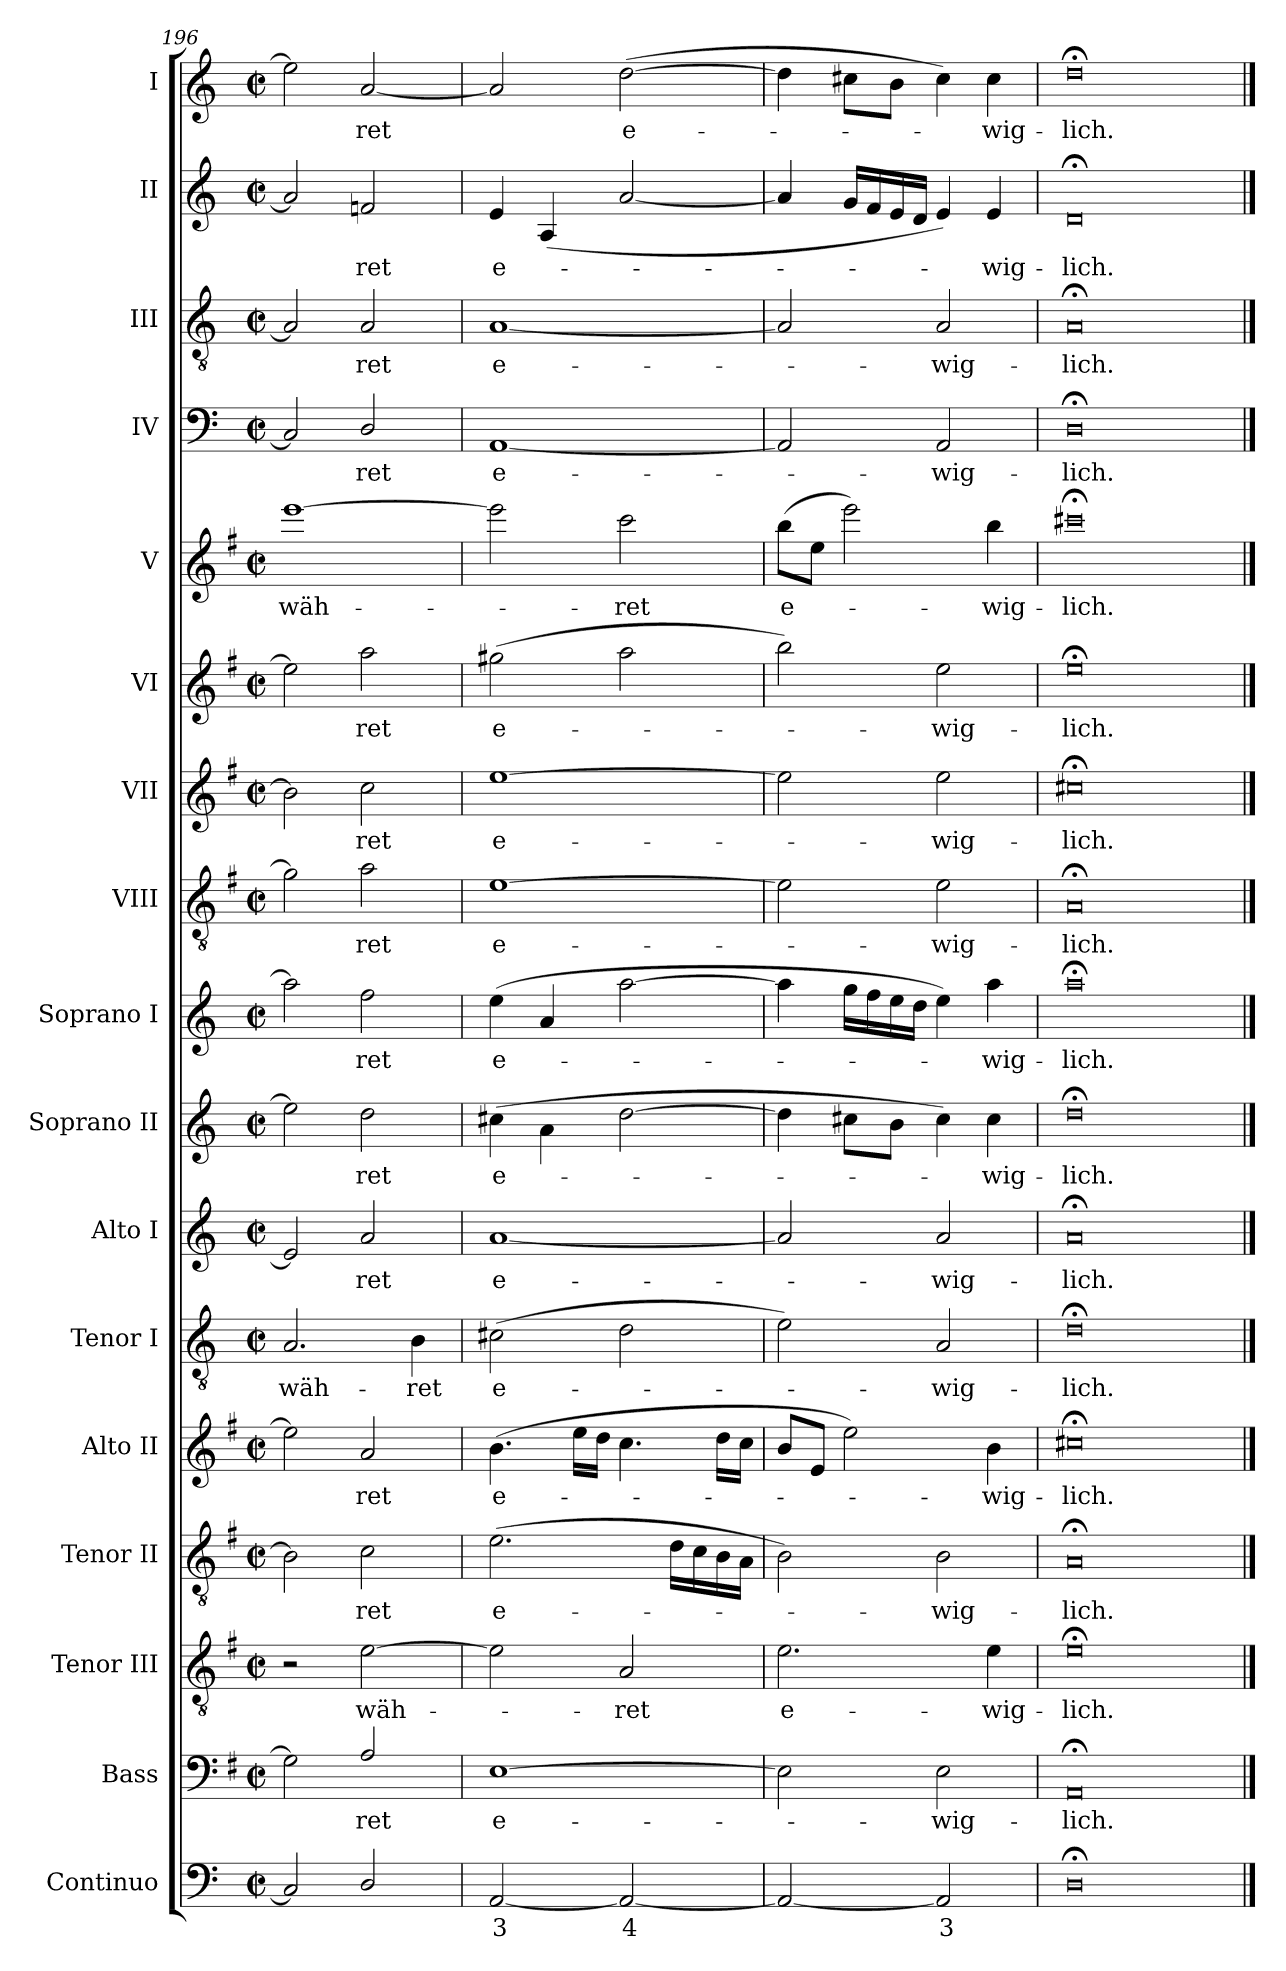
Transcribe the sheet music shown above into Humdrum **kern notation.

**kern	**text	**kern	**text	**kern	**text	**kern	**text	**kern	**text	**kern	**text	**kern	**text	**kern	**text	**kern	**text	**kern	**text	**kern	**text	**kern	**text	**kern	**text	**kern	**text	**kern	**text	**kern	**text	**kern	**text
*part17	*part17	*part16	*part16	*part15	*part15	*part14	*part14	*part13	*part13	*part12	*part12	*part11	*part11	*part10	*part10	*part9	*part9	*part8	*part8	*part7	*part7	*part6	*part6	*part5	*part5	*part4	*part4	*part3	*part3	*part2	*part2	*part1	*part1
*staff17	*staff17	*staff16	*staff16	*staff15	*staff15	*staff14	*staff14	*staff13	*staff13	*staff12	*staff12	*staff11	*staff11	*staff10	*staff10	*staff9	*staff9	*staff8	*staff8	*staff7	*staff7	*staff6	*staff6	*staff5	*staff5	*staff4	*staff4	*staff3	*staff3	*staff2	*staff2	*staff1	*staff1
*I"Continuo	*	*I"Bass	*	*I"Tenor III	*	*I"Tenor II	*	*I"Alto II	*	*I"Tenor I	*	*I"Alto I	*	*I"Soprano II	*	*I"Soprano I	*	*I"VIII	*	*I"VII	*	*I"VI	*	*I"V	*	*I"IV	*	*I"III	*	*I"II	*	*I"I	*
*	*	*I'B	*	*I'T	*	*I'T	*	*I'A	*	*I'T	*	*I'A	*	*I'S	*	*I'S	*	*I'VIII	*	*I'VII	*	*I'VI	*	*I'V	*	*I'IV	*	*I'III	*	*I'II	*	*I'I	*
*clefF4	*	*clefF4	*	*clefGv2	*	*clefGv2	*	*clefG2	*	*clefGv2	*	*clefG2	*	*clefG2	*	*clefG2	*	*clefGv2	*	*clefG2	*	*clefG2	*	*clefG2	*	*clefF4	*	*clefGv2	*	*clefG2	*	*clefG2	*
*	*	*ITrd4c7	*	*ITrd4c7	*	*ITrd4c7	*	*ITrd4c7	*	*	*	*	*	*	*	*	*	*ITrd4c7	*	*ITrd4c7	*	*ITrd4c7	*	*ITrd4c7	*	*	*	*	*	*	*	*	*
*k[]	*	*k[]	*	*k[]	*	*k[]	*	*k[]	*	*k[]	*	*k[]	*	*k[]	*	*k[]	*	*k[]	*	*k[]	*	*k[]	*	*k[]	*	*k[]	*	*k[]	*	*k[]	*	*k[]	*
*C:	*	*C:	*	*C:	*	*C:	*	*C:	*	*C:	*	*C:	*	*C:	*	*C:	*	*C:	*	*C:	*	*C:	*	*C:	*	*C:	*	*C:	*	*C:	*	*C:	*
*M2/2	*	*M2/2	*	*M2/2	*	*M2/2	*	*M2/2	*	*M2/2	*	*M2/2	*	*M2/2	*	*M2/2	*	*M2/2	*	*M2/2	*	*M2/2	*	*M2/2	*	*M2/2	*	*M2/2	*	*M2/2	*	*M2/2	*
*met(c|)	*	*met(c|)	*	*met(c|)	*	*met(c|)	*	*met(c|)	*	*met(c|)	*	*met(c|)	*	*met(c|)	*	*met(c|)	*	*met(c|)	*	*met(c|)	*	*met(c|)	*	*met(c|)	*	*met(c|)	*	*met(c|)	*	*met(c|)	*	*met(c|)	*
=196	=196	=196	=196	=196	=196	=196	=196	=196	=196	=196	=196	=196	=196	=196	=196	=196	=196	=196	=196	=196	=196	=196	=196	=196	=196	=196	=196	=196	=196	=196	=196	=196	=196
!	!	!	!	!	!	!	!	!	!	!	!LO:LY:b	!	!	!	!	!	!	!	!	!	!	!	!	!	!LO:LY:b	!	!	!	!	!	!	!	!
2C#]	.	2C#]	.	2r	.	2E]	.	2a]	.	2.A	wäh-	2e]	.	2ee]	.	2aa]	.	2c#]	.	2e]	.	2a]	.	[1aa	wäh-	2C#]	.	2A]	.	2a]	.	2ee]	.
!	!	!	!LO:LY:b	!	!LO:LY:b	!	!LO:LY:b	!	!LO:LY:b	!	!	!	!LO:LY:b	!	!LO:LY:b	!	!LO:LY:b	!	!LO:LY:b	!	!LO:LY:b	!	!LO:LY:b	!	!	!	!LO:LY:b	!	!LO:LY:b	!	!LO:LY:b	!	!LO:LY:b
2D/	.	2D/	ret	[2A	wäh-	2F	ret	2d	ret	.	.	2a	ret	2dd	ret	2ff	ret	2d	ret	2f	ret	2dd	ret	.	.	2D/	ret	2A	ret	2fn	ret	[2a	ret
!	!	!	!	!	!	!	!	!	!	!	!LO:LY:b	!	!	!	!	!	!	!	!	!	!	!	!	!	!	!	!	!	!	!	!	!	!
.	.	.	.	.	.	.	.	.	.	4B	-ret	.	.	.	.	.	.	.	.	.	.	.	.	.	.	.	.	.	.	.	.	.	.
=197	=197	=197	=197	=197	=197	=197	=197	=197	=197	=197	=197	=197	=197	=197	=197	=197	=197	=197	=197	=197	=197	=197	=197	=197	=197	=197	=197	=197	=197	=197	=197	=197	=197
!	!LO:LY:b	!	!LO:LY:b	!	!	!	!LO:LY:b	!	!LO:LY:b	!	!LO:LY:b	!	!LO:LY:b	!	!LO:LY:b	!	!LO:LY:b	!	!LO:LY:b	!	!LO:LY:b	!	!LO:LY:b	!	!	!	!LO:LY:b	!	!LO:LY:b	!	!LO:LY:b	!	!
[2AA	3	[1AA	e-	2A]	.	(<2.A	e-	(<4.e	e-	(>2c#X	e-	[1a	e-	(>4cc#X	e-	(>4ee	e-	[1A	e-	[1a	e-	(>2cc#X	e-	2aa]	.	[1AA	e-	[1A	e-	4e	e-	2a]	.
.	.	.	.	.	.	.	.	.	.	.	.	.	.	4a\	.	4a	.	.	.	.	.	.	.	.	.	.	.	.	.	(<4A	.	.	.
.	.	.	.	.	.	.	.	16aLL	.	.	.	.	.	.	.	.	.	.	.	.	.	.	.	.	.	.	.	.	.	.	.	.	.
.	.	.	.	.	.	.	.	16gJJ	.	.	.	.	.	.	.	.	.	.	.	.	.	.	.	.	.	.	.	.	.	.	.	.	.
!	!LO:LY:b	!	!	!	!LO:LY:b	!	!	!	!	!	!	!	!	!	!	!	!	!	!	!	!	!	!	!	!LO:LY:b	!	!	!	!	!	!	!	!LO:LY:b
2AA_	4	.	.	2D	ret	.	.	4.f	.	2d	.	.	.	[2dd	.	[2aa	.	.	.	.	.	2dd	.	2ff	ret	.	.	.	.	[2a	.	(>[2dd	e-
.	.	.	.	.	.	16GLL	.	.	.	.	.	.	.	.	.	.	.	.	.	.	.	.	.	.	.	.	.	.	.	.	.	.	.
.	.	.	.	.	.	16F	.	.	.	.	.	.	.	.	.	.	.	.	.	.	.	.	.	.	.	.	.	.	.	.	.	.	.
.	.	.	.	.	.	16E	.	16gLL	.	.	.	.	.	.	.	.	.	.	.	.	.	.	.	.	.	.	.	.	.	.	.	.	.
.	.	.	.	.	.	16DJJ	.	16fJJ	.	.	.	.	.	.	.	.	.	.	.	.	.	.	.	.	.	.	.	.	.	.	.	.	.
=198	=198	=198	=198	=198	=198	=198	=198	=198	=198	=198	=198	=198	=198	=198	=198	=198	=198	=198	=198	=198	=198	=198	=198	=198	=198	=198	=198	=198	=198	=198	=198	=198	=198
!	!	!	!	!	!LO:LY:b	!	!	!	!	!	!	!	!	!	!	!	!	!	!	!	!	!	!	!	!LO:LY:b	!	!	!	!	!	!	!	!
2AA_	.	2AA]	.	2.A	e-	2E)	.	8eL	.	2e)	.	2a]	.	4dd]	.	4aa]	.	2A]	.	2a]	.	2ee)	.	(>8eeL	e-	2AA]	.	2A]	.	4a]	.	4dd]	.
.	.	.	.	.	.	.	.	8AJ	.	.	.	.	.	.	.	.	.	.	.	.	.	.	.	8aJ	.	.	.	.	.	.	.	.	.
.	.	.	.	.	.	.	.	2a)	.	.	.	.	.	8cc#XL	.	16ggLL	.	.	.	.	.	.	.	2aa)	.	.	.	.	.	16gLL	.	8cc#XL	.
.	.	.	.	.	.	.	.	.	.	.	.	.	.	.	.	16ff	.	.	.	.	.	.	.	.	.	.	.	.	.	16f	.	.	.
.	.	.	.	.	.	.	.	.	.	.	.	.	.	8bJ	.	16ee	.	.	.	.	.	.	.	.	.	.	.	.	.	16e	.	8bJ	.
.	.	.	.	.	.	.	.	.	.	.	.	.	.	.	.	16ddJJ	.	.	.	.	.	.	.	.	.	.	.	.	.	16dJJ	.	.	.
!	!LO:LY:b	!	!LO:LY:b	!	!	!	!LO:LY:b	!	!	!	!LO:LY:b	!	!LO:LY:b	!	!	!	!	!	!LO:LY:b	!	!LO:LY:b	!	!LO:LY:b	!	!	!	!LO:LY:b	!	!LO:LY:b	!	!	!	!
2AA]	3	2AA	wig-	.	.	2E	wig-	.	.	2A	wig-	2a	wig-	4cc#)	.	4ee)	.	2A	wig-	2a	wig-	2a	wig-	.	.	2AA	wig-	2A	wig-	4e)	.	4cc#)	.
!	!	!	!	!	!LO:LY:b	!	!	!	!LO:LY:b	!	!	!	!	!	!LO:LY:b	!	!LO:LY:b	!	!	!	!	!	!	!	!LO:LY:b	!	!	!	!	!	!LO:LY:b	!	!LO:LY:b
.	.	.	.	4A	-wig-	.	.	4e	wig-	.	.	.	.	4cc#	wig-	4aa	wig-	.	.	.	.	.	.	4ee	wig-	.	.	.	.	4e	wig-	4cc#	wig-
=199	=199	=199	=199	=199	=199	=199	=199	=199	=199	=199	=199	=199	=199	=199	=199	=199	=199	=199	=199	=199	=199	=199	=199	=199	=199	=199	=199	=199	=199	=199	=199	=199	=199
!	!	!	!LO:LY:b	!	!LO:LY:b	!	!LO:LY:b	!	!LO:LY:b	!	!LO:LY:b	!	!LO:LY:b	!	!LO:LY:b	!	!LO:LY:b	!	!LO:LY:b	!	!LO:LY:b	!	!LO:LY:b	!	!LO:LY:b	!	!LO:LY:b	!	!LO:LY:b	!	!LO:LY:b	!	!LO:LY:b
0D;<	.	0DD;<	-lich.	0A;<	-lich.	0D;<	-lich.	0f#X;<	-lich.	0d;<	-lich.	0a;<	-lich.	0dd;<	-lich.	0aa;<	-lich.	0D;<	-lich.	0f#X;<	-lich.	0a;<	-lich.	0ff#X;<	-lich.	0D;<	-lich.	0A;<	-lich.	0d;<	-lich.	0dd;<	-lich.
==	==	==	==	==	==	==	==	==	==	==	==	==	==	==	==	==	==	==	==	==	==	==	==	==	==	==	==	==	==	==	==	==	==
*-	*-	*-	*-	*-	*-	*-	*-	*-	*-	*-	*-	*-	*-	*-	*-	*-	*-	*-	*-	*-	*-	*-	*-	*-	*-	*-	*-	*-	*-	*-	*-	*-	*-
